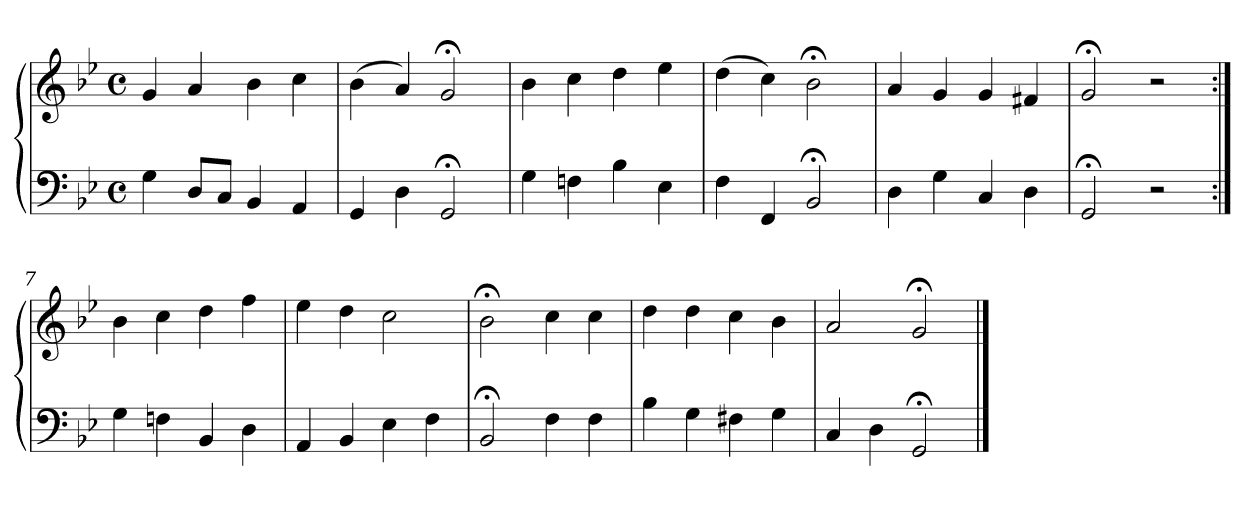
**kern	**kern
*part1	*part1
*staff2	*staff1
*clefF4	*clefG2
*k[b-e-]	*k[b-e-]
*M4/4	*M4/4
*met(c)	*met(c)
=1	=1
4G	4g
8DL	4a
8CJ	.
4BB-	4b-
4AA	4cc
=2	=2
4GG	(4b-
4D	4a)
2GG;<	2g;<
=3	=3
4G	4b-
4Fn	4cc
4B-	4dd
4E-	4ee-
=4	=4
4F	(4dd
4FF	4cc)
2BB-;<	2b-;<
=5	=5
4D	4a
4G	4g
4C	4g
4D	4f#X
=6	=6
2GG;<	2g;<
2r	2r
=7:|!	=7:|!
4G	4b-
4Fn	4cc
4BB-	4dd
4D	4ff
!!LO:LB:g=z
=8	=8
4AA	4ee-
4BB-	4dd
4E-	2cc
4F	.
=9	=9
2BB-;<	2b-;<
4F	4cc
4F	4cc
=10	=10
4B-	4dd
4G	4dd
4F#X	4cc
4G	4b-
=11	=11
4C	2a
4D	.
2GG;<	2g;<
==	==
*-	*-
